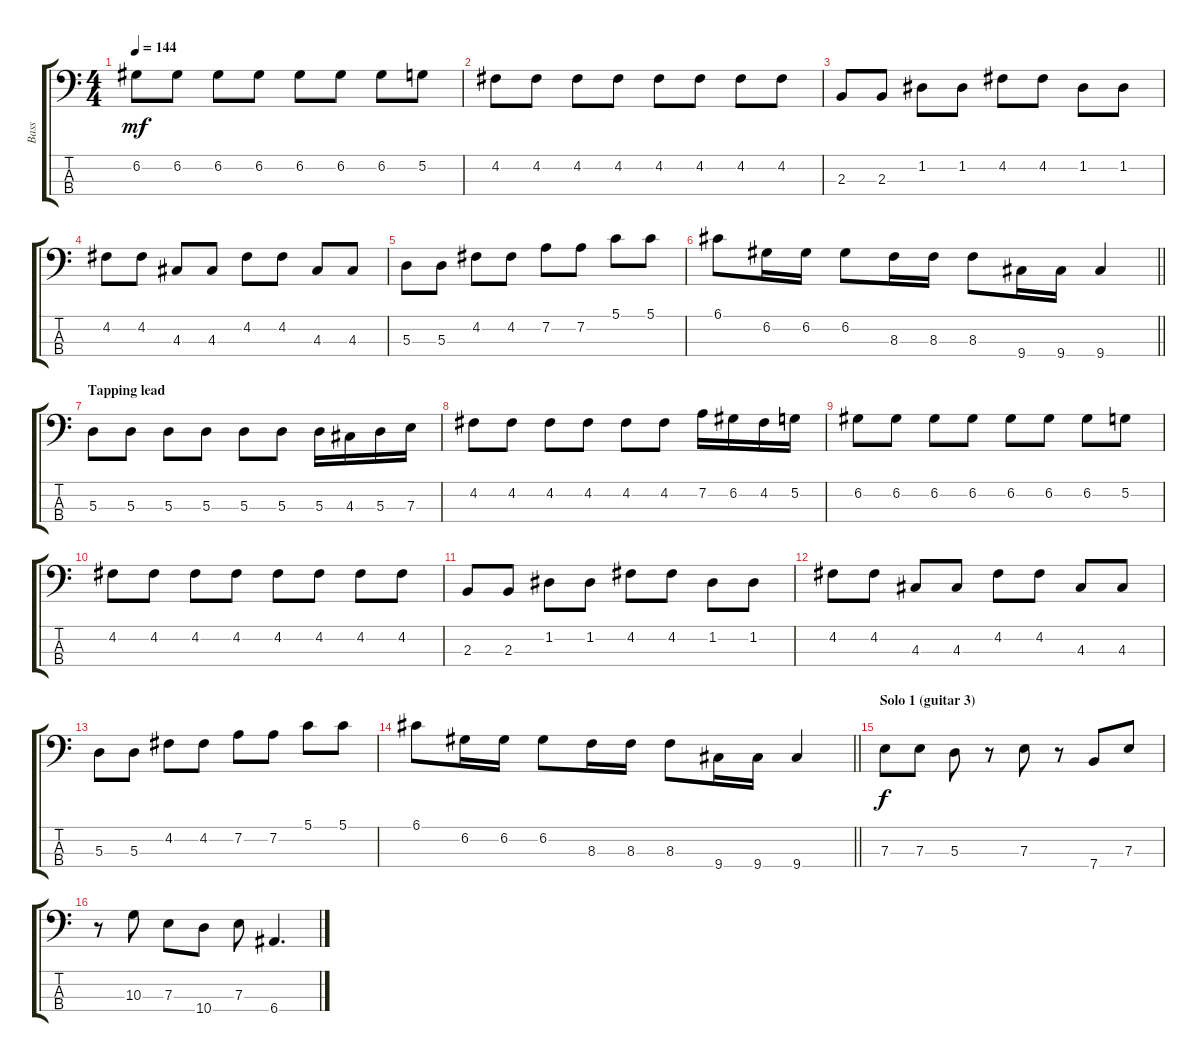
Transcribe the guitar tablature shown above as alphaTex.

\track ("Bass" "Bass") {instrument electricbassfinger}
\staff {score tabs}
\tuning (G2 D2 A1 E1) {hide}
\ts (4 4)
\tempo 144
\clef f4
\ks c
6.2.8{dy mf} 6.2.8 6.2.8 6.2.8 6.2.8 6.2.8 6.2.8 5.2.8 |
4.2.8 4.2.8 4.2.8 4.2.8 4.2.8 4.2.8 4.2.8 4.2.8 |
2.3.8 2.3.8 1.2.8 1.2.8 4.2.8 4.2.8 1.2.8 1.2.8 |
4.2.8 4.2.8 4.3.8 4.3.8 4.2.8 4.2.8 4.3.8 4.3.8 |
5.3.8 5.3.8 4.2.8 4.2.8 7.2.8 7.2.8 5.1.8 5.1.8 |
\barLineRight lightlight
6.1.8 6.2.16 6.2.16 6.2.8 8.3.16 8.3.16 8.3.8 9.4.16 9.4.16 9.4.4 |
\section ("" "Tapping lead")
5.3.8 5.3.8 5.3.8 5.3.8 5.3.8 5.3.8 5.3.16 4.3.16 5.3.16 7.3.16 |
4.2.8 4.2.8 4.2.8 4.2.8 4.2.8 4.2.8 7.2.16 6.2.16 4.2.16 5.2.16 |
6.2.8 6.2.8 6.2.8 6.2.8 6.2.8 6.2.8 6.2.8 5.2.8 |
4.2.8 4.2.8 4.2.8 4.2.8 4.2.8 4.2.8 4.2.8 4.2.8 |
2.3.8 2.3.8 1.2.8 1.2.8 4.2.8 4.2.8 1.2.8 1.2.8 |
4.2.8 4.2.8 4.3.8 4.3.8 4.2.8 4.2.8 4.3.8 4.3.8 |
5.3.8 5.3.8 4.2.8 4.2.8 7.2.8 7.2.8 5.1.8 5.1.8 |
\barLineRight lightlight
6.1.8 6.2.16 6.2.16 6.2.8 8.3.16 8.3.16 8.3.8 9.4.16 9.4.16 9.4.4 |
\section ("" "Solo 1 (guitar 3)")
7.3.8{dy f} 7.3.8 5.3.8 r.8 7.3.8 r.8 7.4.8 7.3.8 |
r.8 10.3.8 7.3.8 10.4.8 7.3.8 6.4.4{d}
